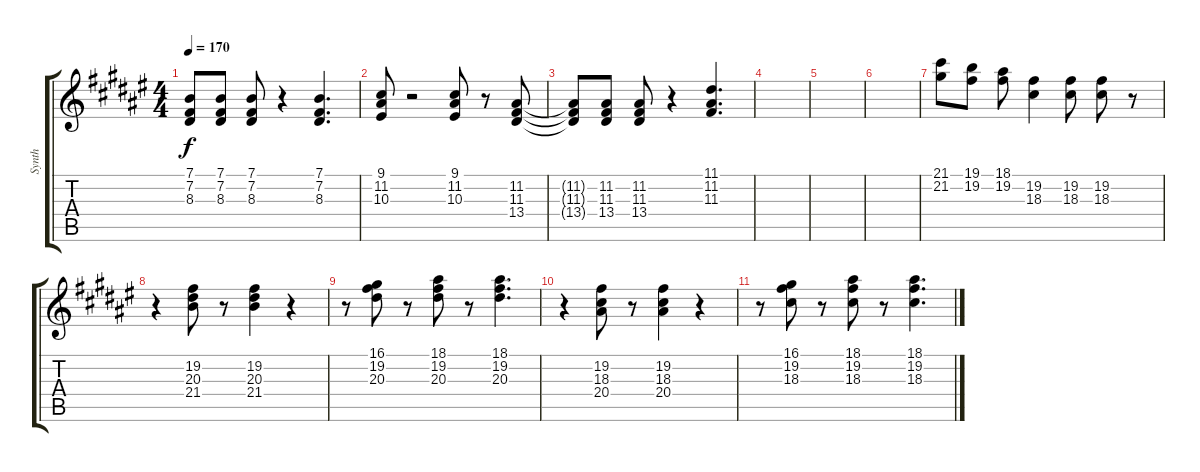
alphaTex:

\track ("Synth" "Synth") {instrument lead2sawtooth}
\staff {score tabs}
\tuning (E4 B3 G3 D3 A2 E2) {hide}
\ts (4 4)
\tempo 170
\clef g2
\ks f#
(7.1{t} 7.2{t} 8.3{t}).8{dy f} (7.1 7.2 8.3).8 (7.1 7.2 8.3).8 r.4 (7.1 7.2 8.3).4{d} |
(9.1 11.2 10.3).8 r.2 (9.1 11.2 10.3).8 r.8 (11.2 11.3 13.4).8 |
(11.2{t} 11.3{t} 13.4{t}).8 (11.2 11.3 13.4).8 (11.2 11.3 13.4).8 r.4 (11.1 11.2 11.3).4{d} |
|
|
|
(21.1 21.2).8 (19.1 19.2).8 (18.1 19.2).8 (19.2 18.3).4 (19.2 18.3).8 (19.2 18.3).8 r.8 |
r.4 (19.2 20.3 21.4).8 r.8 (19.2 20.3 21.4).4 r.4 |
r.8 (16.1 19.2 20.3).8 r.8 (18.1 19.2 20.3).8 r.8 (18.1 19.2 20.3).4{d} |
r.4 (19.2 18.3 20.4).8 r.8 (19.2 18.3 20.4).4 r.4 |
r.8 (16.1 19.2 18.3).8 r.8 (18.1 19.2 18.3).8 r.8 (18.1 19.2 18.3).4{d}
